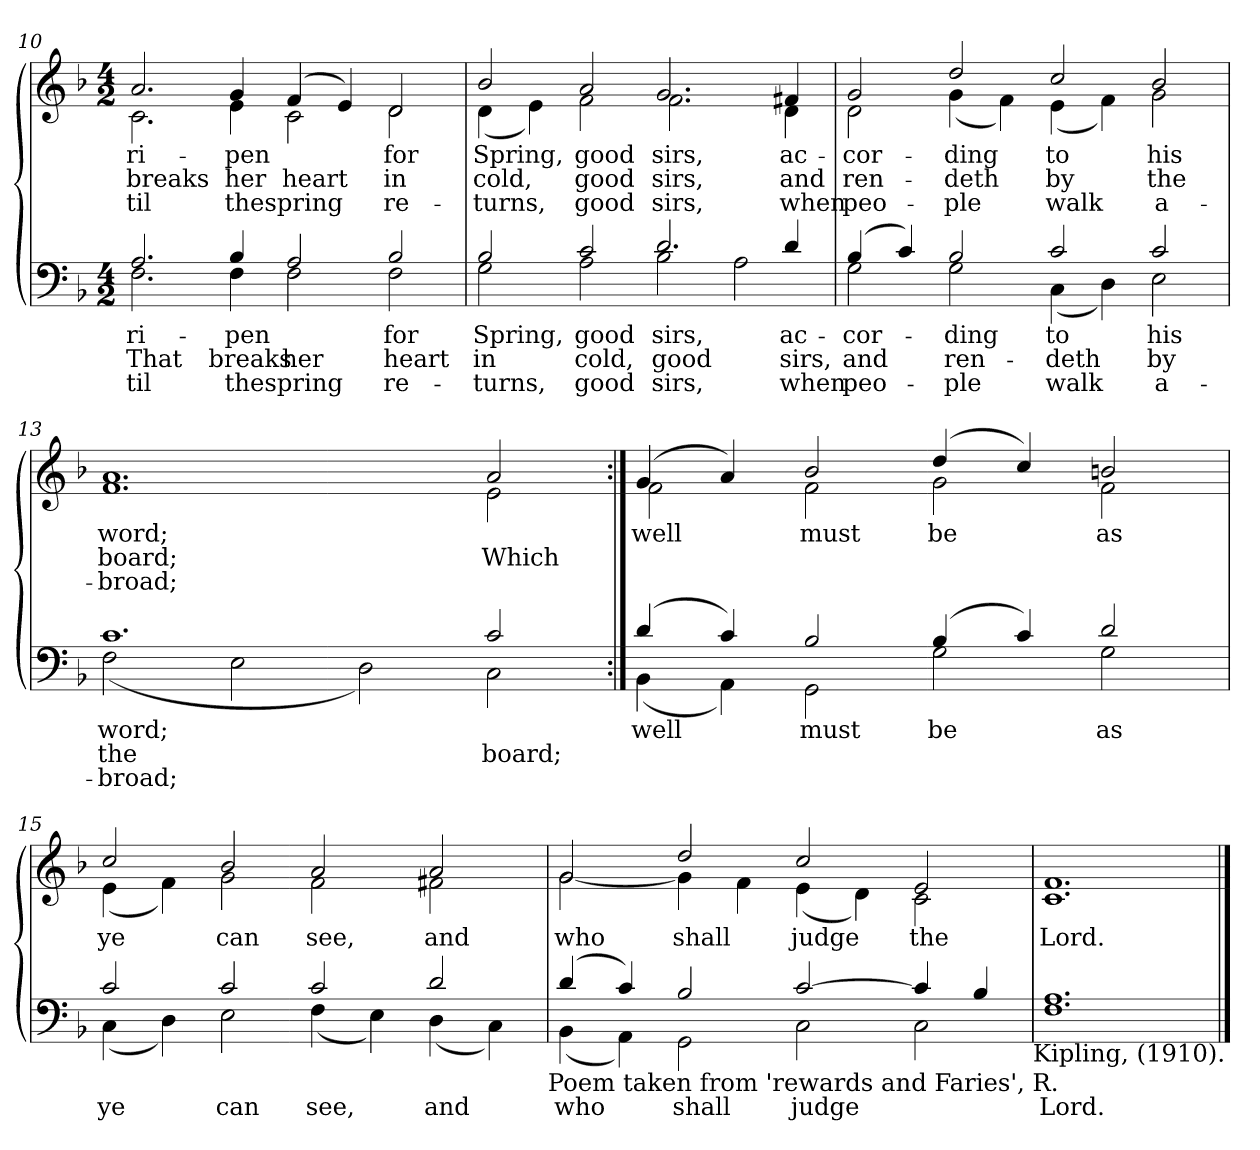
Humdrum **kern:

**kern	**text	**text	**text	**kern	**text	**text	**text
*part2	*part2	*part2	*part2	*part1	*part1	*part1	*part1
*staff2	*staff2	*staff2	*staff2	*staff1	*staff1	*staff1	*staff1
!!LO:LB:g=z
*clefF4	*	*	*	*clefG2	*	*	*
*k[b-]	*	*	*	*k[b-]	*	*	*
*F:	*	*	*	*F:	*	*	*
*M4/2	*	*	*	*M4/2	*	*	*
=10	=10	=10	=10	=10	=10	=10	=10
!	!LO:LY:a	!LO:LY:a	!LO:LY:a	!	!LO:LY:b	!LO:LY:b	!LO:LY:b
*^	*	*	*	*^	*	*	*
2.A/	2.F\	ri-	That	-til	2.a/	2.c\	ri-	breaks	-til
!	!	!LO:LY:a	!LO:LY:a	!LO:LY:a	!	!	!LO:LY:b	!LO:LY:b	!LO:LY:b
4B-/	4F\	-pen	breaks	thespring	4g/	4e\	-pen	her	thespring
!	!	!	!LO:LY:a	!	!	!	!LO:LY:b	!	!
!	!	!	!	!	!	!	!	!LO:LY:b	!
2A/	2F\	.	her	.	(4f/	2c\	.	heart	.
.	.	.	.	.	4e/)	.	.	.	.
!	!	!LO:LY:a	!LO:LY:a	!LO:LY:a	!	!	!LO:LY:b	!LO:LY:b	!LO:LY:b
2B-/	2F\	for	heart	re-	2d/	2d\	for	in	re-
=11	=11	=11	=11	=11	=11	=11	=11	=11	=11
!	!	!LO:LY:a	!LO:LY:a	!LO:LY:a	!	!	!LO:LY:b	!LO:LY:b	!LO:LY:b
2B-/	2G\	Spring,	in	-turns,	2b-/	(<4d\	Spring,	cold,	-turns,
.	.	.	.	.	.	4e\)	.	.	.
!	!	!LO:LY:a	!LO:LY:a	!LO:LY:a	!	!	!LO:LY:b	!LO:LY:b	!LO:LY:b
2A\	2c/	-good	cold,	good	2a/	2f\	good	good	good
!	!	!LO:LY:a	!LO:LY:a	!LO:LY:a	!	!	!LO:LY:b	!LO:LY:b	!LO:LY:b
2.d/	2B-\	sirs,	good	sirs,	2.g/	2.f\	sirs,	sirs,	sirs,
.	2A\	.	.	.	.	.	.	.	.
!	!	!LO:LY:a	!LO:LY:a	!LO:LY:a	!	!	!LO:LY:b	!LO:LY:b	!LO:LY:b
4d/	.	ac-	sirs,	when	4f#X/	4d\	ac-	and	when
=12	=12	=12	=12	=12	=12	=12	=12	=12	=12
!	!	!LO:LY:a	!LO:LY:a	!LO:LY:a	!	!	!LO:LY:b	!LO:LY:b	!LO:LY:b
(4B-/	2G\	cor-	and	-peo-	2g/	2d\	-cor-	ren-	peo-
4c/)	.	.	.	.	.	.	.	.	.
!	!	!LO:LY:a	!LO:LY:a	!LO:LY:a	!	!	!LO:LY:b	!LO:LY:b	!LO:LY:b
2B-/	2G\	ding	ren-	ple	2dd/	(<4g\	-ding	-deth	-ple
.	.	.	.	.	.	4f\)	.	.	.
!	!	!LO:LY:a	!LO:LY:a	!LO:LY:a	!	!	!LO:LY:b	!LO:LY:b	!LO:LY:b
2c/	(<4C\	to	-deth	walk	2cc/	(<4e\	to	by	walk
.	4D\)	.	.	.	.	4f\)	.	.	.
!	!	!LO:LY:a	!LO:LY:a	!LO:LY:a	!	!	!LO:LY:b	!LO:LY:b	!LO:LY:b
2c/	2E\	his	by	a-	2b-/	2g\	his	the	a-
=13	=13	=13	=13	=13	=13	=13	=13	=13	=13
!	!	!LO:LY:a	!LO:LY:a	!LO:LY:a	!	!	!LO:LY:b	!LO:LY:b	!LO:LY:b
1.c	(<2F\	-word;	the	-broad;	1.a	1.f	word;	board;	-broad;
.	2E\	.	.	.	.	.	.	.	.
.	2D\)	.	.	.	.	.	.	.	.
!	!	!	!LO:LY:a	!	!	!	!	!LO:LY:b	!
2c/	2C\	.	board;	.	2a/	2e\	.	Which	.
!!LO:LB:g=z	!!
=14:|!	=14:|!	=14:|!	=14:|!	=14:|!	=14:|!	=14:|!	=14:|!	=14:|!	=14:|!
!	!	!LO:LY:a	!	!	!	!	!LO:LY:b	!	!
(4d/	(<4BB-\	well	.	.	(4g/	2f\	well	.	.
4c/)	4AA\)	.	.	.	4a/)	.	.	.	.
!	!	!LO:LY:a	!	!	!	!	!LO:LY:b	!	!
2B-/	2GG\	must	.	.	2b-/	2f\	must	.	.
!	!	!LO:LY:a	!	!	!	!	!LO:LY:b	!	!
(4B-/	2G\	be	.	.	(4dd/	2g\	be	.	.
4c/)	.	.	.	.	4cc/)	.	.	.	.
!	!	!LO:LY:a	!	!	!	!	!LO:LY:b	!	!
2d/	2G\	as	.	.	2bn/	2f\	as	.	.
=15	=15	=15	=15	=15	=15	=15	=15	=15	=15
!	!	!LO:LY:a	!	!	!	!	!LO:LY:b	!	!
2c/	(<4C\	ye	.	.	2cc/	(<4e\	ye	.	.
.	4D\)	.	.	.	.	4f\)	.	.	.
!	!	!LO:LY:a	!	!	!	!	!LO:LY:b	!	!
2c/	2E\	can	.	.	2b-/	2g\	can	.	.
!	!	!LO:LY:a	!	!	!	!	!LO:LY:b	!	!
2c/	(<4F\	see,	.	.	2a/	2f\	see,	.	.
.	4E\)	.	.	.	.	.	.	.	.
!	!	!LO:LY:a	!	!	!	!	!LO:LY:b	!	!
2d/	(<4D\	and	.	.	2a/	2f#X\	and	.	.
.	4C\)	.	.	.	.	.	.	.	.
!	!LO:TX:b:t=Poem taken from 'rewards and Faries', R.	!	!	!	!	!	!	!	!
=16	=16	=16	=16	=16	=16	=16	=16	=16	=16
!	!	!LO:LY:a	!	!	!	!	!LO:LY:b	!	!
(4d/	(<4BB-\	who	.	.	2g/	[<2g\	who	.	.
4c/)	4AA\)	.	.	.	.	.	.	.	.
!	!	!LO:LY:a	!	!	!	!	!LO:LY:b	!	!
2B-/	2GG\	shall	.	.	2dd/	4g\]	shall	.	.
.	.	.	.	.	.	4f\	.	.	.
!	!	!LO:LY:a	!	!	!	!	!LO:LY:b	!	!
[>2c/	2C\	judge	.	.	2cc/	(<4e\	judge	.	.
.	.	.	.	.	.	4d\)	.	.	.
!	!	!	!	!	!	!	!LO:LY:b	!	!
4c/]	2C\	.	.	.	2e/	2c\	the	.	.
4B-/	.	.	.	.	.	.	.	.	.
*v	*v	*	*	*	*	*	*	*	*
*	*	*	*	*v	*v	*	*	*
!LO:TX:b:t=Kipling, (1910).	!	!	!	!	!	!	!
=17	=17	=17	=17	=17	=17	=17	=17
!	!LO:LY:a	!	!	!	!LO:LY:b	!	!
1.F 1.A	Lord.	.	.	1.c 1.f	Lord.	.	.
==	==	==	==	==	==	==	==
*-	*-	*-	*-	*-	*-	*-	*-
